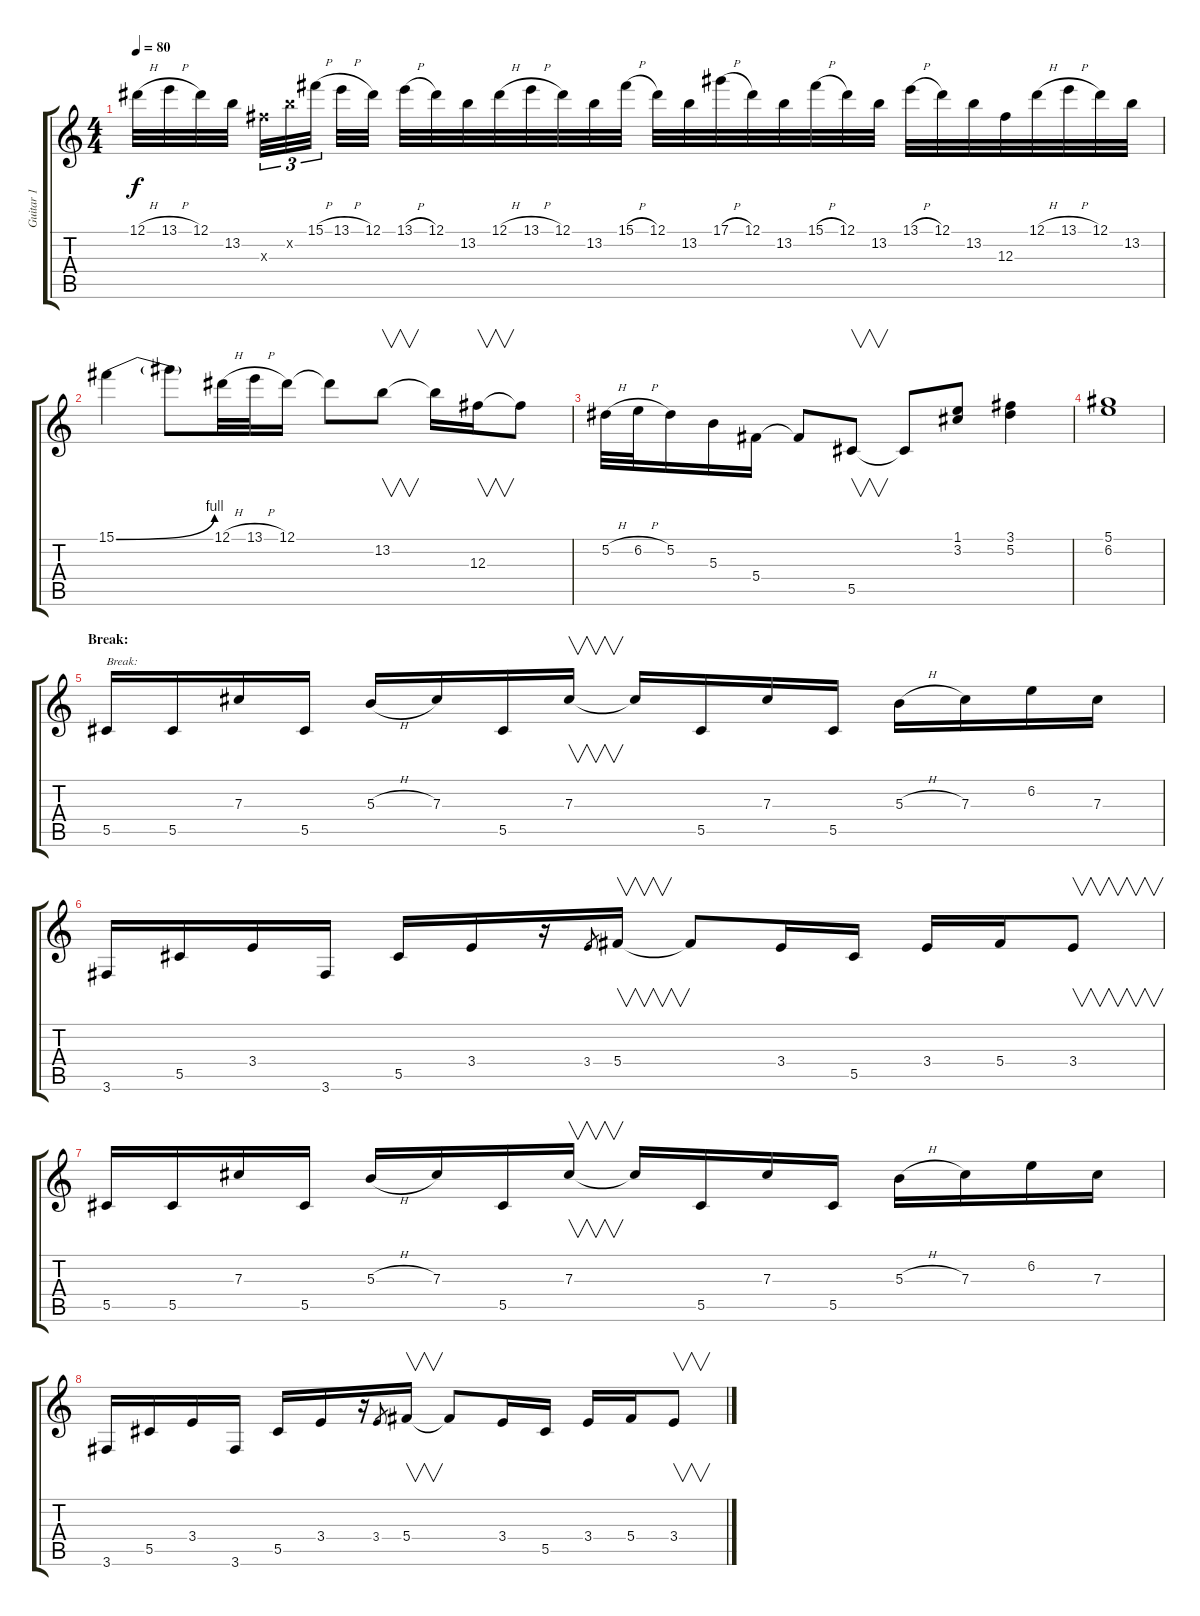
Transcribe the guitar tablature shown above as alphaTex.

\track ("Guitar 1" "Guitar 1") {instrument overdrivenguitar}
\staff {score tabs}
\tuning (Eb4 Bb3 Gb3 Db3 Ab2 Eb2) {hide}
\ts (4 4)
\tempo 80
\clef g2
\ks c
12.1{h}.32{dy f} 13.1{h}.32 12.1.32 13.2.32 12.3{x}.32{tu (3 2)} 13.2{x}.32{tu (3 2)} 15.1{h}.32{tu (3 2)} 13.1{h}.32 12.1.32 13.1{h}.32 12.1.32 13.2.32 12.1{h}.32 13.1{h}.32 12.1.32 13.2.32 15.1{h}.32 12.1.32 13.2.32 17.1{h}.32 12.1.32 13.2.32 15.1{h}.32 12.1.32 13.2.32 13.1{h}.32 12.1.32 13.2.32 12.3.32 12.1{h}.32 13.1{h}.32 12.1.32 13.2.32 |
15.1{be (bend 0 0 60 4)}.4 15.1{t}.8 12.1{h}.32 13.1{h}.32 12.1.16 12.1{t}.8 13.2.8{v} 13.2{t}.16 12.3.16{v} 12.3{t}.8 |
5.2{h}.32 6.2{h}.32 5.2.16 5.3.16 5.4.16 5.4{t}.8 5.5.8{v} 5.5{t}.8 (1.1 3.2).8 (3.1 5.2).4 |
(5.1 6.2).1 |
\section ("" "Break:")
5.5.16{txt "Break:" volume 12 instrument overdrivenguitar} 5.5.16 7.3.16 5.5.16 5.3{h}.16 7.3.16 5.5.16 7.3.16{v} 7.3{t}.16 5.5.16 7.3.16 5.5.16 5.3{h}.16 7.3.16 6.2.16 7.3.16 |
3.6.16 5.5.16 3.4.16 3.6.16 5.5.16 3.4.16 r.16 3.4.8{gr} 5.4.16{v} 5.4{t}.8 3.4.16 5.5.16 3.4.16 5.4.16 3.4.8{v} |
5.5.16 5.5.16 7.3.16 5.5.16 5.3{h}.16 7.3.16 5.5.16 7.3.16{v} 7.3{t}.16 5.5.16 7.3.16 5.5.16 5.3{h}.16 7.3.16 6.2.16 7.3.16 |
3.6.16 5.5.16 3.4.16 3.6.16 5.5.16 3.4.16 r.16 3.4.8{gr} 5.4.16{v} 5.4{t}.8 3.4.16 5.5.16 3.4.16 5.4.16 3.4.8{v}
